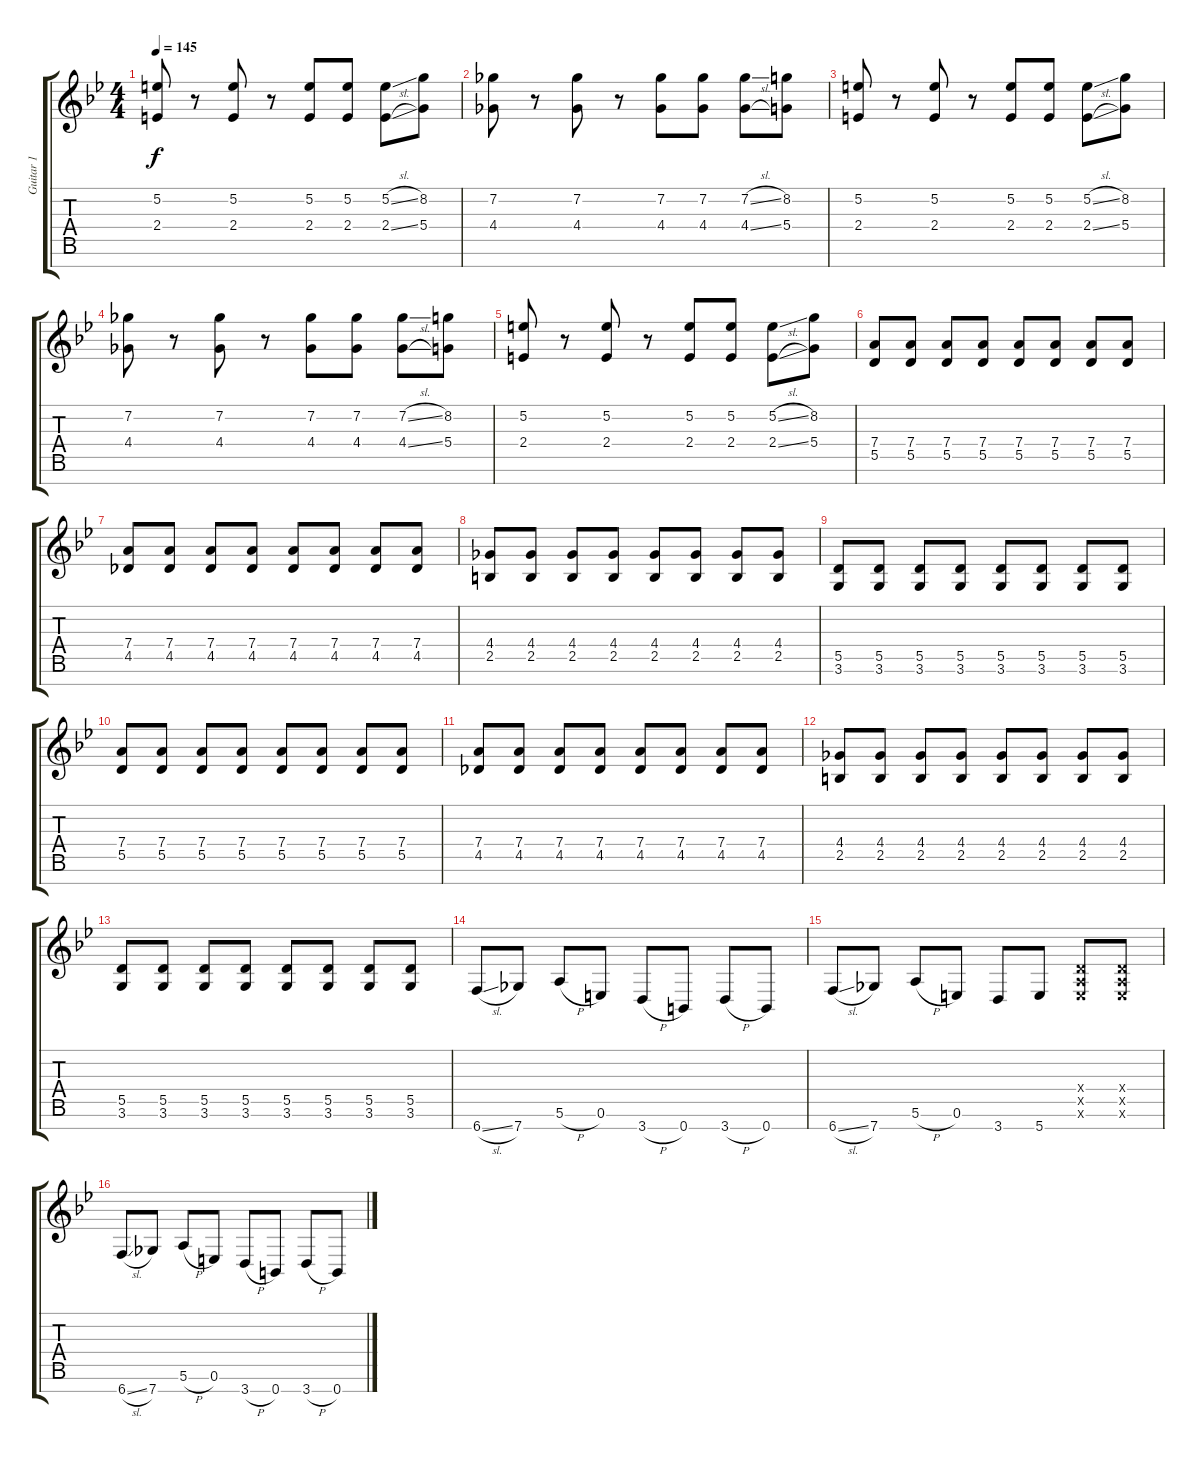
\track ("Guitar 1" "Guitar 1") {instrument distortionguitar}
\staff {score tabs}
\tuning (E4 B3 G3 D3 A2 E2 B1) {hide}
\ts (4 4)
\tempo 145
\clef g2
\ks bb
(5.2 2.4).8{dy f} r.8 (5.2 2.4).8 r.8 (5.2 2.4).8 (5.2 2.4).8 (5.2{sl} 2.4{sl}).8 (8.2 5.4).8 |
(7.2 4.4).8 r.8 (7.2 4.4).8 r.8 (7.2 4.4).8 (7.2 4.4).8 (7.2{sl} 4.4{sl}).8 (8.2 5.4).8 |
(5.2 2.4).8 r.8 (5.2 2.4).8 r.8 (5.2 2.4).8 (5.2 2.4).8 (5.2{sl} 2.4{sl}).8 (8.2 5.4).8 |
(7.2 4.4).8 r.8 (7.2 4.4).8 r.8 (7.2 4.4).8 (7.2 4.4).8 (7.2{sl} 4.4{sl}).8 (8.2 5.4).8 |
(5.2 2.4).8 r.8 (5.2 2.4).8 r.8 (5.2 2.4).8 (5.2 2.4).8 (5.2{sl} 2.4{sl}).8 (8.2 5.4).8 |
(7.4 5.5).8 (7.4 5.5).8 (7.4 5.5).8 (7.4 5.5).8 (7.4 5.5).8 (7.4 5.5).8 (7.4 5.5).8 (7.4 5.5).8 |
(7.4 4.5).8 (7.4 4.5).8 (7.4 4.5).8 (7.4 4.5).8 (7.4 4.5).8 (7.4 4.5).8 (7.4 4.5).8 (7.4 4.5).8 |
(4.4 2.5).8 (4.4 2.5).8 (4.4 2.5).8 (4.4 2.5).8 (4.4 2.5).8 (4.4 2.5).8 (4.4 2.5).8 (4.4 2.5).8 |
(5.5 3.6).8 (5.5 3.6).8 (5.5 3.6).8 (5.5 3.6).8 (5.5 3.6).8 (5.5 3.6).8 (5.5 3.6).8 (5.5 3.6).8 |
(7.4 5.5).8 (7.4 5.5).8 (7.4 5.5).8 (7.4 5.5).8 (7.4 5.5).8 (7.4 5.5).8 (7.4 5.5).8 (7.4 5.5).8 |
(7.4 4.5).8 (7.4 4.5).8 (7.4 4.5).8 (7.4 4.5).8 (7.4 4.5).8 (7.4 4.5).8 (7.4 4.5).8 (7.4 4.5).8 |
(4.4 2.5).8 (4.4 2.5).8 (4.4 2.5).8 (4.4 2.5).8 (4.4 2.5).8 (4.4 2.5).8 (4.4 2.5).8 (4.4 2.5).8 |
(5.5 3.6).8 (5.5 3.6).8 (5.5 3.6).8 (5.5 3.6).8 (5.5 3.6).8 (5.5 3.6).8 (5.5 3.6).8 (5.5 3.6).8 |
6.7{sl}.8 7.7.8 5.6{h}.8 0.6.8 3.7{h}.8 0.7.8 3.7{h}.8 0.7.8 |
6.7{sl}.8 7.7.8 5.6{h}.8 0.6.8 3.7.8 5.7.8 (0.4{x} 0.5{x} 0.6{x}).8 (0.4{x} 0.5{x} 0.6{x}).8 |
6.7{sl}.8 7.7.8 5.6{h}.8 0.6.8 3.7{h}.8 0.7.8 3.7{h}.8 0.7.8
